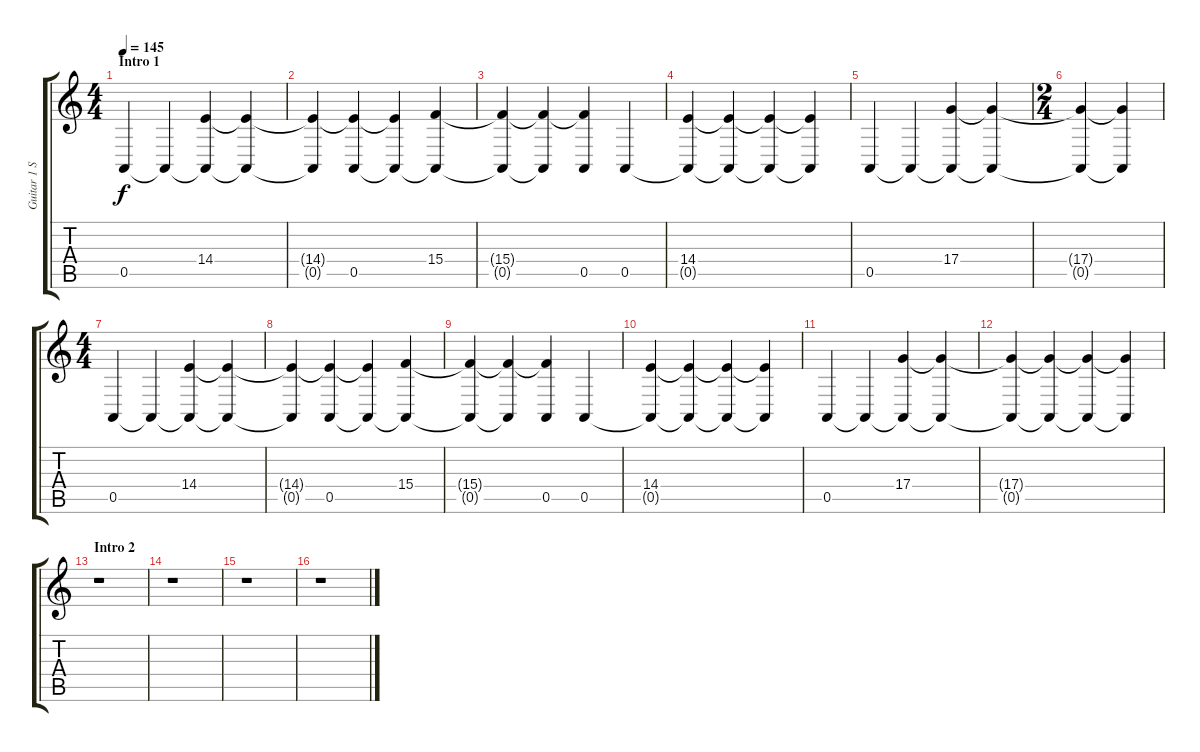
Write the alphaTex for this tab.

\track ("Guitar 1 Synth" "Guitar 1 S") {instrument lead1square}
\staff {score tabs}
\tuning (E4 B3 G3 D3 A2 D2) {hide}
\ts (4 4)
\section ("" "Intro 1")
\tempo 145
\clef g2
\ks c
0.5.4{dy f instrument lead1square} 0.5{t}.4 (14.4 0.5{t}).4 (14.4{t} 0.5{t}).4 |
(14.4{t} 0.5{t}).4 (14.4{t} 0.5).4 (14.4{t} 0.5{t}).4 (15.4 0.5{t}).4 |
(15.4{t} 0.5{t}).4 (15.4{t} 0.5{t}).4 (15.4{t} 0.5).4 0.5.4 |
(14.4 0.5{t}).4 (14.4{t} 0.5{t}).4 (14.4{t} 0.5{t}).4 (14.4{t} 0.5{t}).4 |
0.5.4 0.5{t}.4 (17.4 0.5{t}).4 (17.4{t} 0.5{t}).4 |
\ts (2 4)
(17.4{t} 0.5{t}).4 (17.4{t} 0.5{t}).4 |
\ts (4 4)
0.5.4 0.5{t}.4 (14.4 0.5{t}).4 (14.4{t} 0.5{t}).4 |
(14.4{t} 0.5{t}).4 (14.4{t} 0.5).4 (14.4{t} 0.5{t}).4 (15.4 0.5{t}).4 |
(15.4{t} 0.5{t}).4 (15.4{t} 0.5{t}).4 (15.4{t} 0.5).4 0.5.4 |
(14.4 0.5{t}).4 (14.4{t} 0.5{t}).4 (14.4{t} 0.5{t}).4 (14.4{t} 0.5{t}).4 |
0.5.4 0.5{t}.4 (17.4 0.5{t}).4 (17.4{t} 0.5{t}).4 |
(17.4{t} 0.5{t}).4 (17.4{t} 0.5{t}).4 (17.4{t} 0.5{t}).4 (17.4{t} 0.5{t}).4 |
\section ("" "Intro 2")
r.1 |
r.1 |
r.1 |
r.1
